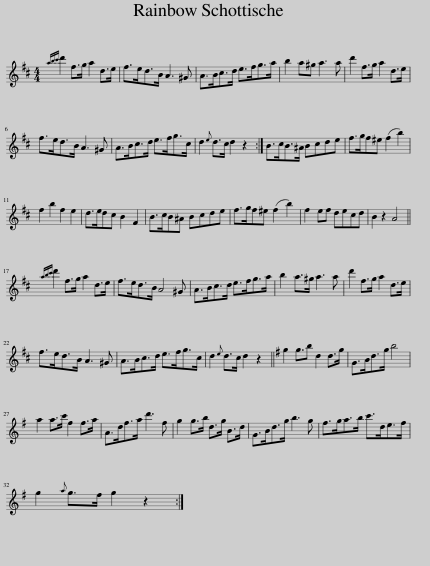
X:1
L:1/8
M:4/4
I:linebreak $
K:D
V:1 treble
V:1
{abc'} d'2 f>g a2 d>e | f>ed>B A3 ^G | A>Bc>d e>fg>a | b2 a^g a3 a | d'2 f>g a2 d>e |$ %5
 f>ed>B A3 ^G | A>Bc>d e>fg>c | d2{e} d>c d2 z2 :| B>cB>^A Bcde | f>gf^e (f2 b2) |$ %10
 f2 b2 f2 e2 | d>edc B2 F2 | B>cB^A Bcde | f>gf^e (f2 b2) | f2 ef decd | %15
 B2 z2 A4 ||${abc'} d'2 f>g a2 d>e | f>ed>B A4 ^G | A>Bc>d e>fg>a | b2 a>^g a3 a | %20
 d'2 f>g a2 d>e |$ f>ed>B A3 ^G | A>Bc>d e>fg>c | d2{e} d>c d2 z2 ||[K:G] g2 g3/2b d2 d>g | %25
 G>Bd>g b4 |$ a2 a>c' f2 f>a | A>df>a d'3 f | g2 g>b d>g B>d | G>Bd>g b3 g | %30
 f>ga>b c'>de>f |$ g2{a} g>f g2 z2 :| %32
